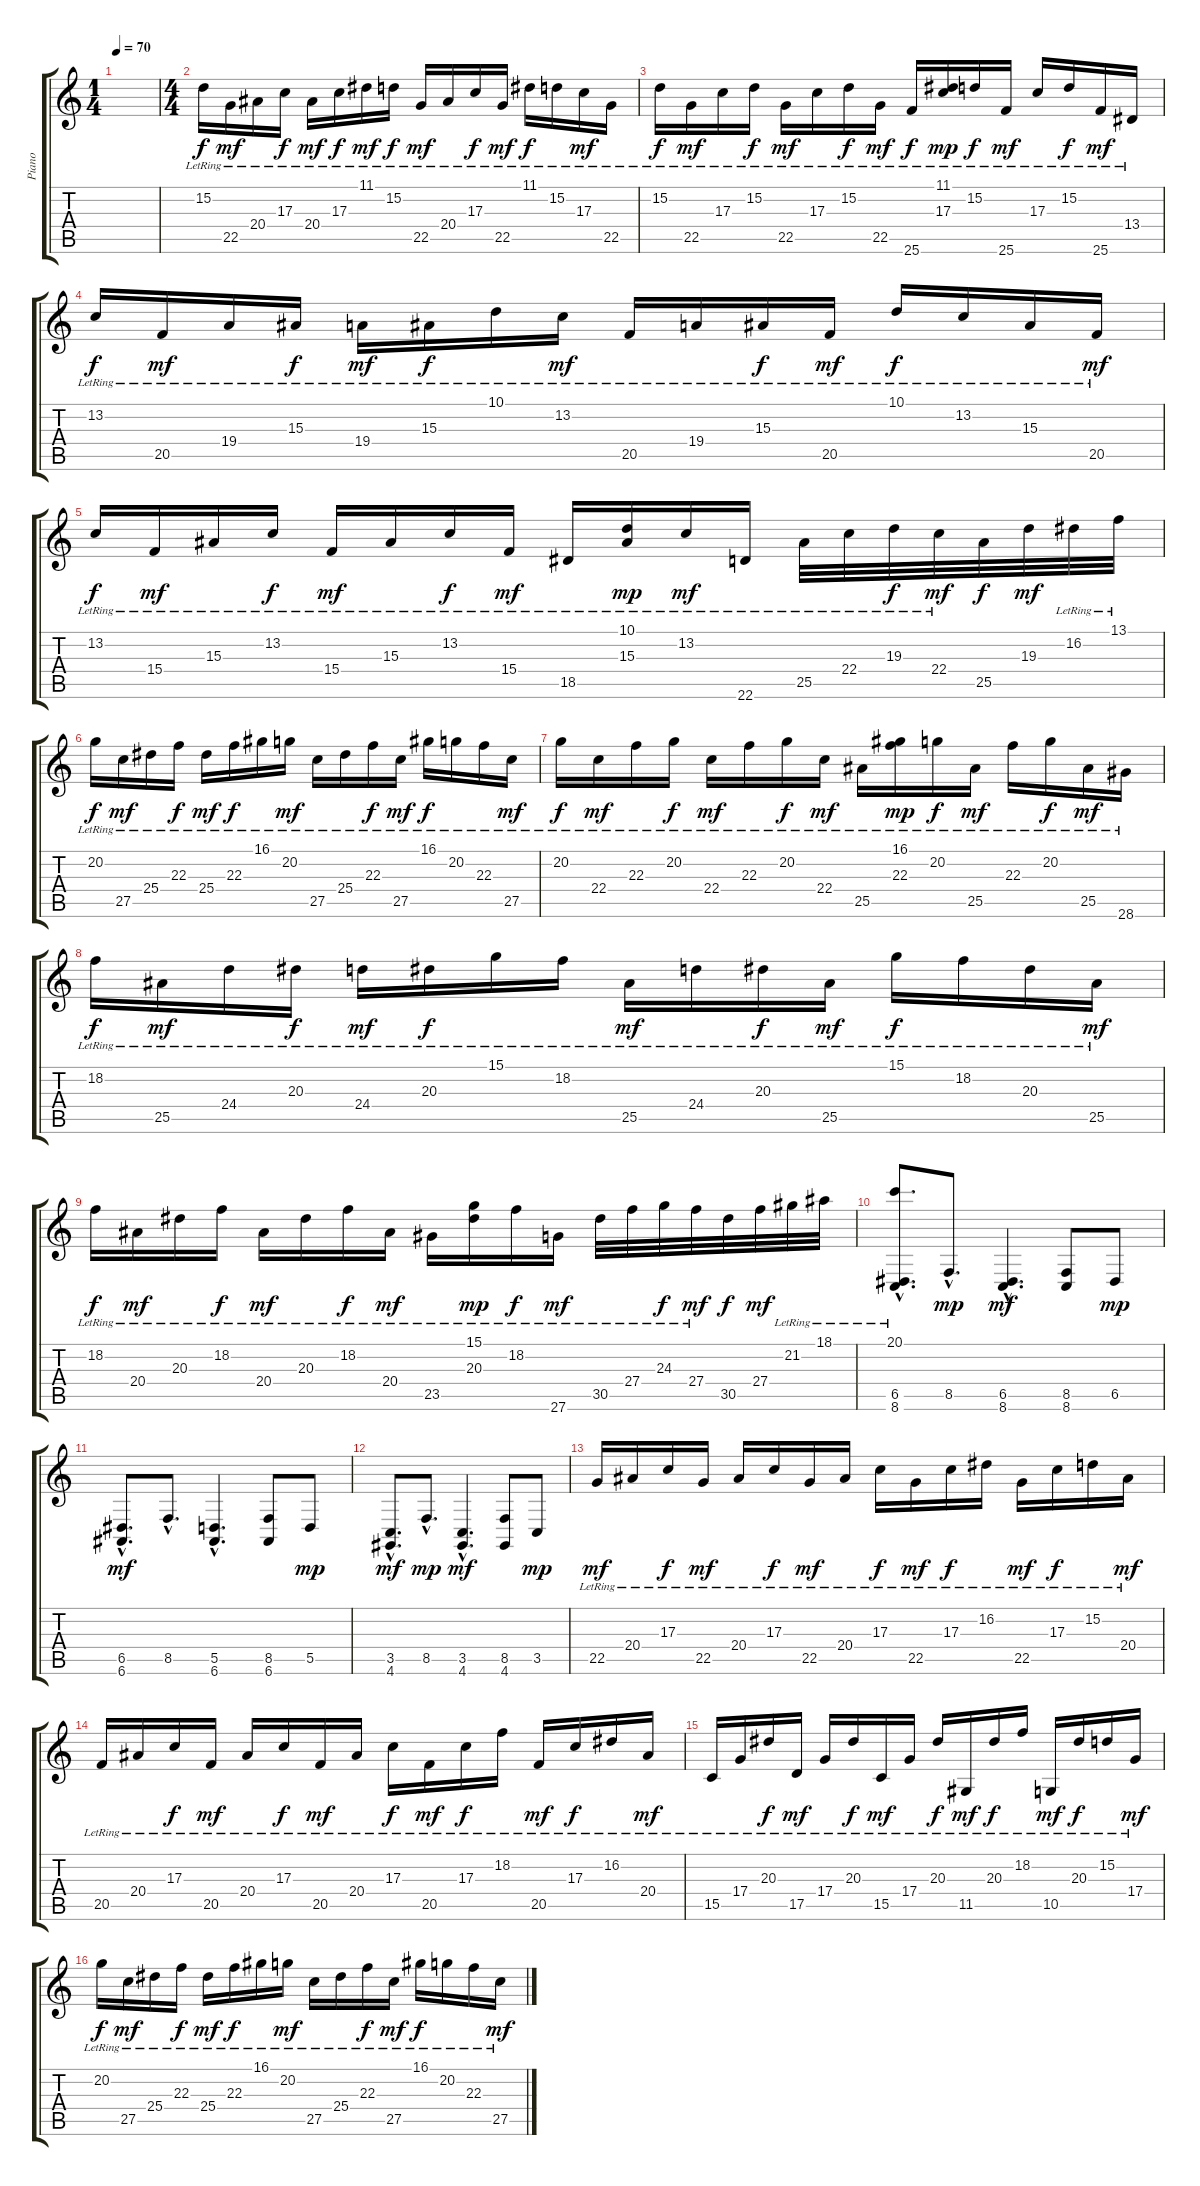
\track ("Piano" "Piano") {instrument acousticgrandpiano}
\staff {score tabs}
\tuning (E4 B3 G3 D3 A2 E2) {hide}
\ts (1 4)
\tempo 70
\clef g2
\ks c
|
\ts (4 4)
15.2{lr}.16 22.5{lr}.16{dy mf} 20.4{lr}.16 17.3{lr}.16{dy f} 20.4{lr}.16{dy mf} 17.3{lr}.16{dy f} 11.1{lr}.16{dy mf} 15.2{lr}.16{dy f} 22.5{lr}.16{dy mf} 20.4{lr}.16 17.3{lr}.16{dy f} 22.5{lr}.16{dy mf} 11.1{lr}.16{dy f} 15.2{lr}.16 17.3{lr}.16{dy mf} 22.5{lr}.16 |
15.2{lr}.16{dy f} 22.5{lr}.16{dy mf} 17.3{lr}.16 15.2{lr}.16{dy f} 22.5{lr}.16{dy mf} 17.3{lr}.16 15.2{lr}.16{dy f} 22.5{lr}.16{dy mf} 25.6{lr}.16{dy f} (11.1{lr} 17.3{lr}).16{dy mp} 15.2{lr}.16{dy f} 25.6{lr}.16{dy mf} 17.3{lr}.16 15.2{lr}.16{dy f} 25.6{lr}.16{dy mf} 13.4{lr}.16 |
13.2{lr}.16{dy f} 20.5{lr}.16{dy mf} 19.4{lr}.16 15.3{lr}.16{dy f} 19.4{lr}.16{dy mf} 15.3{lr}.16{dy f} 10.1{lr}.16 13.2{lr}.16{dy mf} 20.5{lr}.16 19.4{lr}.16 15.3{lr}.16{dy f} 20.5{lr}.16{dy mf} 10.1{lr}.16{dy f} 13.2{lr}.16 15.3{lr}.16 20.5{lr}.16{dy mf} |
13.2{lr}.16{dy f} 15.4{lr}.16{dy mf} 15.3{lr}.16 13.2{lr}.16{dy f} 15.4{lr}.16{dy mf} 15.3{lr}.16 13.2{lr}.16{dy f} 15.4{lr}.16{dy mf} 18.5{lr}.16 (10.1{lr} 15.3{lr}).16{dy mp} 13.2{lr}.16{dy mf} 22.6{lr}.16 25.5{lr}.32 22.4{lr}.32 19.3{lr}.32{dy f} 22.4{lr}.32{dy mf} 25.5.32{dy f} 19.3.32{dy mf} 16.2{lr}.32 13.1{lr}.32 |
20.2{lr}.16{dy f} 27.5{lr}.16{dy mf} 25.4{lr}.16 22.3{lr}.16{dy f} 25.4{lr}.16{dy mf} 22.3{lr}.16{dy f} 16.1{lr}.16 20.2{lr}.16{dy mf} 27.5{lr}.16 25.4{lr}.16 22.3{lr}.16{dy f} 27.5{lr}.16{dy mf} 16.1{lr}.16{dy f} 20.2{lr}.16 22.3{lr}.16 27.5{lr}.16{dy mf} |
20.2{lr}.16{dy f} 22.4{lr}.16{dy mf} 22.3{lr}.16 20.2{lr}.16{dy f} 22.4{lr}.16{dy mf} 22.3{lr}.16 20.2{lr}.16{dy f} 22.4{lr}.16{dy mf} 25.5{lr}.16 (16.1{lr} 22.3{lr}).16{dy mp} 20.2{lr}.16{dy f} 25.5{lr}.16{dy mf} 22.3{lr}.16 20.2{lr}.16{dy f} 25.5{lr}.16{dy mf} 28.6{lr}.16 |
18.2{lr}.16{dy f} 25.5{lr}.16{dy mf} 24.4{lr}.16 20.3{lr}.16{dy f} 24.4{lr}.16{dy mf} 20.3{lr}.16{dy f} 15.1{lr}.16 18.2{lr}.16 25.5{lr}.16{dy mf} 24.4{lr}.16 20.3{lr}.16{dy f} 25.5{lr}.16{dy mf} 15.1{lr}.16{dy f} 18.2{lr}.16 20.3{lr}.16 25.5{lr}.16{dy mf} |
18.2{lr}.16{dy f} 20.4{lr}.16{dy mf} 20.3{lr}.16 18.2{lr}.16{dy f} 20.4{lr}.16{dy mf} 20.3{lr}.16 18.2{lr}.16{dy f} 20.4{lr}.16{dy mf} 23.5{lr}.16 (15.1{lr} 20.3{lr}).16{dy mp} 18.2{lr}.16{dy f} 27.6{lr}.16{dy mf} 30.5{lr}.32 27.4{lr}.32 24.3{lr}.32{dy f} 27.4{lr}.32{dy mf} 30.5.32{dy f} 27.4.32{dy mf} 21.2{lr}.32 18.1{lr}.32 |
(20.1{hac lr} 6.5{hac} 8.6{hac}).8{d} 8.5{hac}.8{d dy mp} (6.5{hac} 8.6{hac}).4{d dy mf} (8.5 8.6).8 6.5.8{dy mp} |
(6.5{hac} 6.6{hac}).8{d dy mf} 8.5{hac}.8{d} (5.5{hac} 6.6{hac}).4{d} (8.5 6.6).8 5.5.8{dy mp} |
(3.5{hac} 4.6{hac}).8{d dy mf} 8.5{hac}.8{d dy mp} (3.5{hac} 4.6{hac}).4{d dy mf} (8.5 4.6).8 3.5.8{dy mp} |
22.5{lr}.16{dy mf} 20.4{lr}.16 17.3{lr}.16{dy f} 22.5{lr}.16{dy mf} 20.4{lr}.16 17.3{lr}.16{dy f} 22.5{lr}.16{dy mf} 20.4{lr}.16 17.3{lr}.16{dy f} 22.5{lr}.16{dy mf} 17.3{lr}.16{dy f} 16.2{lr}.16 22.5{lr}.16{dy mf} 17.3{lr}.16{dy f} 15.2{lr}.16 20.4{lr}.16{dy mf} |
20.5{lr}.16 20.4{lr}.16 17.3{lr}.16{dy f} 20.5{lr}.16{dy mf} 20.4{lr}.16 17.3{lr}.16{dy f} 20.5{lr}.16{dy mf} 20.4{lr}.16 17.3{lr}.16{dy f} 20.5{lr}.16{dy mf} 17.3{lr}.16{dy f} 18.2{lr}.16 20.5{lr}.16{dy mf} 17.3{lr}.16{dy f} 16.2{lr}.16 20.4{lr}.16{dy mf} |
15.5{lr}.16 17.4{lr}.16 20.3{lr}.16{dy f} 17.5{lr}.16{dy mf} 17.4{lr}.16 20.3{lr}.16{dy f} 15.5{lr}.16{dy mf} 17.4{lr}.16 20.3{lr}.16{dy f} 11.5{lr}.16{dy mf} 20.3{lr}.16{dy f} 18.2{lr}.16 10.5{lr}.16{dy mf} 20.3{lr}.16{dy f} 15.2{lr}.16 17.4{lr}.16{dy mf} |
20.2{lr}.16{dy f} 27.5{lr}.16{dy mf} 25.4{lr}.16 22.3{lr}.16{dy f} 25.4{lr}.16{dy mf} 22.3{lr}.16{dy f} 16.1{lr}.16 20.2{lr}.16{dy mf} 27.5{lr}.16 25.4{lr}.16 22.3{lr}.16{dy f} 27.5{lr}.16{dy mf} 16.1{lr}.16{dy f} 20.2{lr}.16 22.3{lr}.16 27.5{lr}.16{dy mf}
